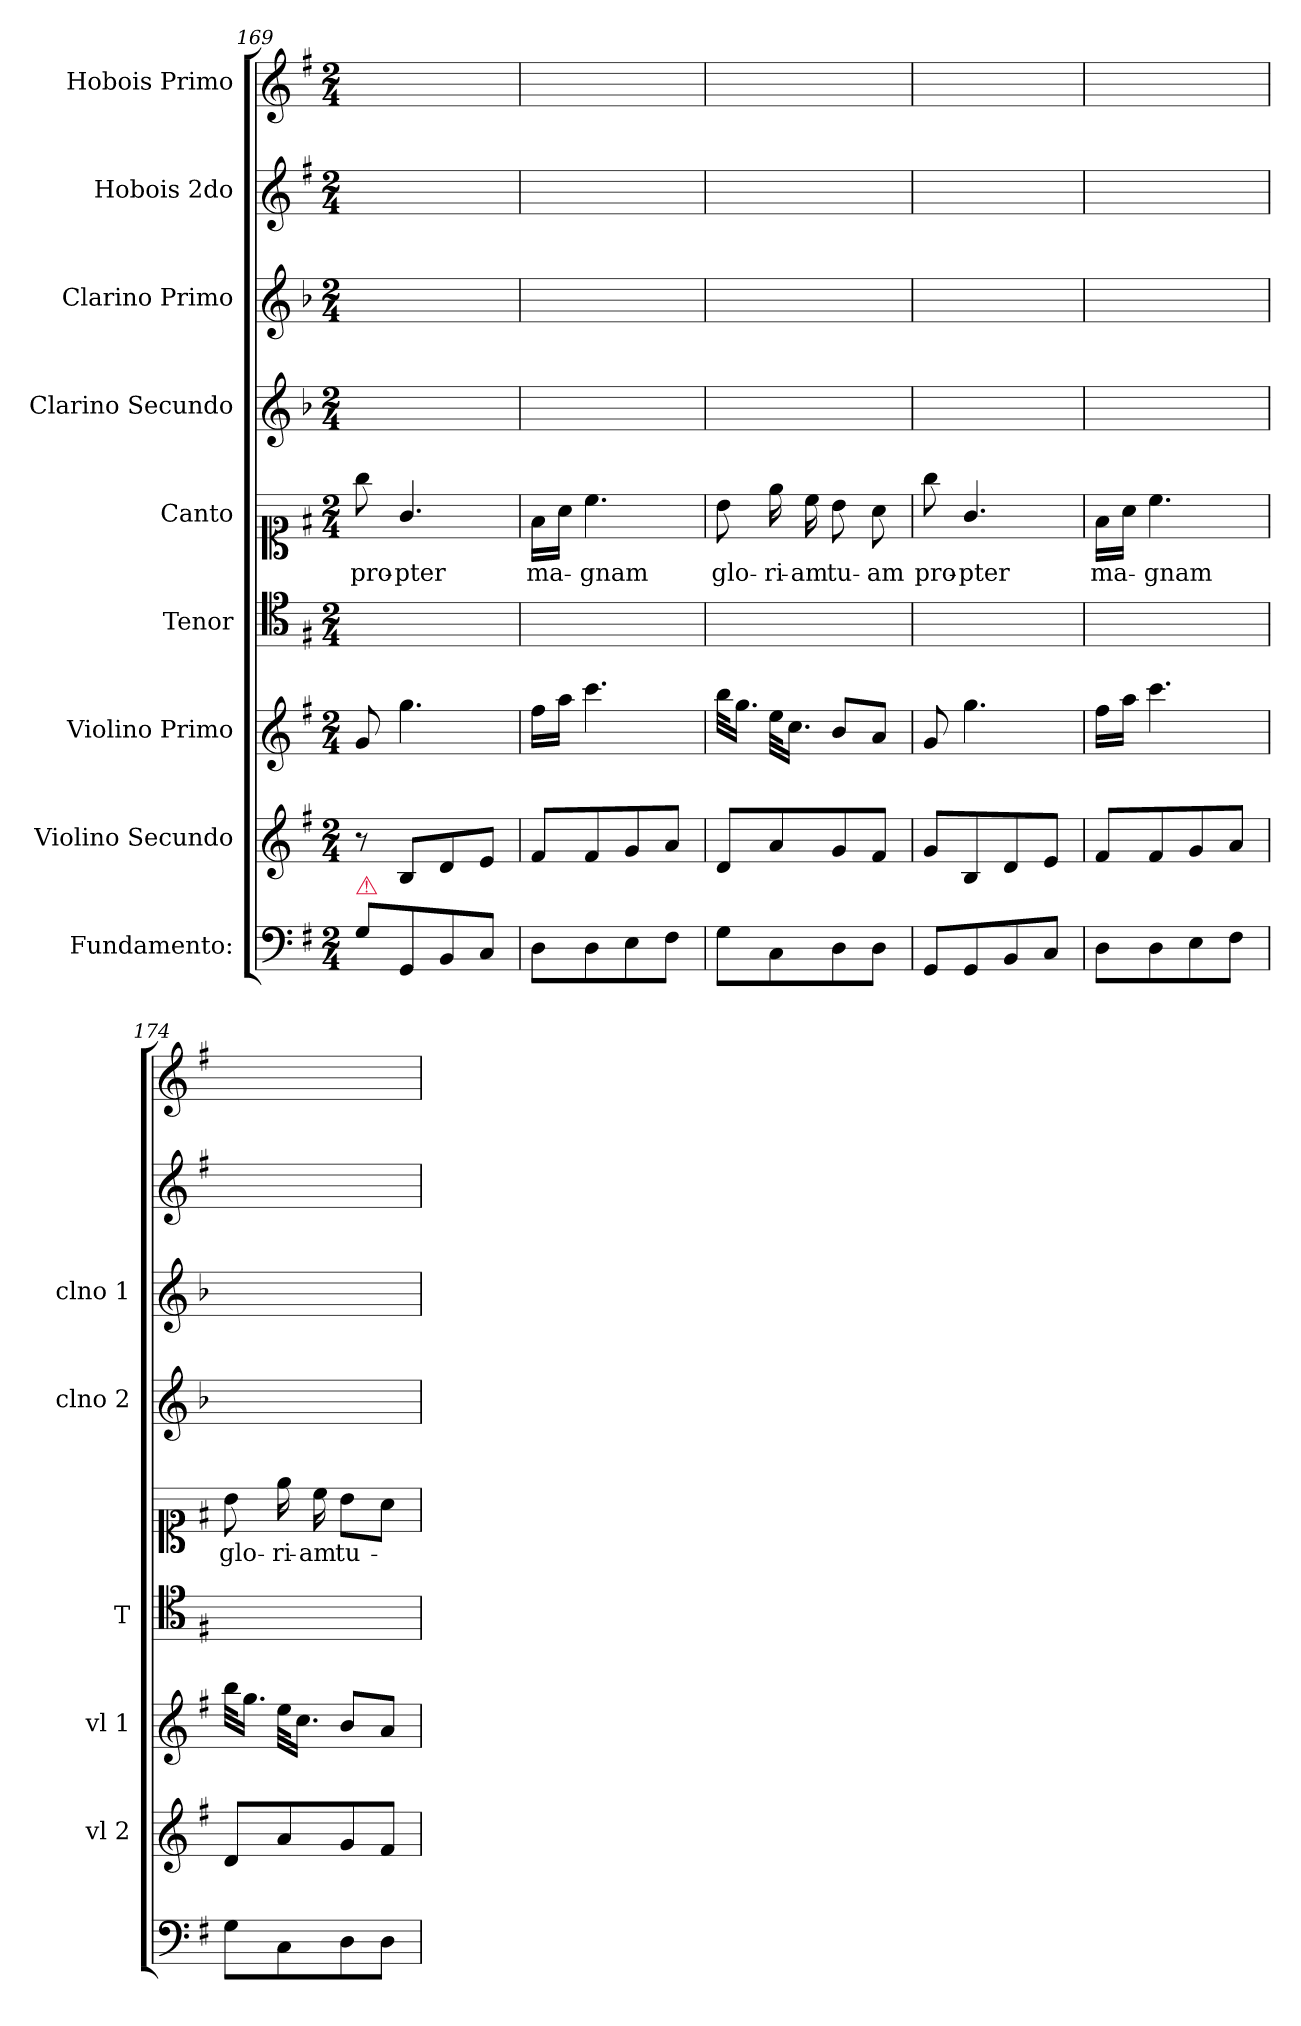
**kern	**kern	**kern	**kern	**kern	**text	**kern	**kern	**kern	**kern
*part9	*part8	*part7	*part6	*part5	*part5	*part4	*part3	*part2	*part1
*staff9	*staff8	*staff7	*staff6	*staff5	*staff5	*staff4	*staff3	*staff2	*staff1
*I"Fundamento:	*I"Violino Secundo	*I"Violino Primo	*I"Tenor	*I"Canto	*	*I"Clarino Secundo	*I"Clarino Primo	*I"Hobois 2do	*I"Hobois Primo
*	*I'vl 2	*I'vl 1	*I'T	*	*	*I'clno 2	*I'clno 1	*	*
*clefF4	*clefG2	*clefG2	*clefC4	*clefC1	*	*clefG2	*clefG2	*clefG2	*clefG2
*	*	*	*	*	*	*ITrd-1c-2	*ITrd-1c-2	*	*
*k[f#]	*k[f#]	*k[f#]	*k[f#]	*k[f#]	*	*k[f#]	*k[f#]	*k[f#]	*k[f#]
*M2/4	*M2/4	*M2/4	*M2/4	*M2/4	*	*M2/4	*M2/4	*M2/4	*M2/4
=169	=169	=169	=169	=169	=169	=169	=169	=169	=169
!LO:TX:a:color=crimson:t=⚠	!	!	!	!	!	!	!	!	!
8G\L	8r	8g/	2ryy	8gg\	pro-	2ryy	2ryy	2ryy	2ryy
8GG/	8B/L	4.gg\	.	4.g/	-pter	.	.	.	.
8BB/	8d/	.	.	.	.	.	.	.	.
8C/J	8e/J	.	.	.	.	.	.	.	.
=170	=170	=170	=170	=170	=170	=170	=170	=170	=170
8D\L	8f#/L	16ff#\LL	2ryy	16f#\LL	ma-	2ryy	2ryy	2ryy	2ryy
.	.	16aa\JJ	.	16a\JJ	.	.	.	.	.
8D\	8f#/	4.ccc\	.	4.cc\	-gnam	.	.	.	.
8E\	8g/	.	.	.	.	.	.	.	.
8F#\J	8a/J	.	.	.	.	.	.	.	.
=171	=171	=171	=171	=171	=171	=171	=171	=171	=171
8G\L	8d/L	32bb\KLL	2ryy	8b\	glo-	2ryy	2ryy	2ryy	2ryy
.	.	16.gg\JJ	.	.	.	.	.	.	.
8C\	8a/	32ee\KLL	.	16ee\	-ri-	.	.	.	.
.	.	16.cc\JJ	.	.	.	.	.	.	.
.	.	.	.	16cc\	-am	.	.	.	.
8D\	8g/	8b/L	.	8b\	tu-	.	.	.	.
8D\J	8f#/J	8a/J	.	8a\	-am	.	.	.	.
=172	=172	=172	=172	=172	=172	=172	=172	=172	=172
8GG/L	8g/L	8g/	2ryy	8gg\	pro-	2ryy	2ryy	2ryy	2ryy
8GG/	8B/	4.gg\	.	4.g/	-pter	.	.	.	.
8BB/	8d/	.	.	.	.	.	.	.	.
8C/J	8e/J	.	.	.	.	.	.	.	.
=173	=173	=173	=173	=173	=173	=173	=173	=173	=173
8D\L	8f#/L	16ff#\LL	2ryy	16f#\LL	ma-	2ryy	2ryy	2ryy	2ryy
.	.	16aa\JJ	.	16a\JJ	.	.	.	.	.
8D\	8f#/	4.ccc\	.	4.cc\	-gnam	.	.	.	.
8E\	8g/	.	.	.	.	.	.	.	.
8F#\J	8a/J	.	.	.	.	.	.	.	.
=174	=174	=174	=174	=174	=174	=174	=174	=174	=174
8G\L	8d/L	32bb\KLL	2ryy	8b\	glo-	2ryy	2ryy	2ryy	2ryy
.	.	16.gg\JJ	.	.	.	.	.	.	.
8C\	8a/	32ee\KLL	.	16ee\	-ri-	.	.	.	.
.	.	16.cc\JJ	.	.	.	.	.	.	.
.	.	.	.	16cc\	-am	.	.	.	.
8D\	8g/	8b/L	.	8b\L	tu-	.	.	.	.
8D\J	8f#/J	8a/J	.	8a\J	.	.	.	.	.
=	=	=	=	=	=	=	=	=	=
*-	*-	*-	*-	*-	*-	*-	*-	*-	*-
